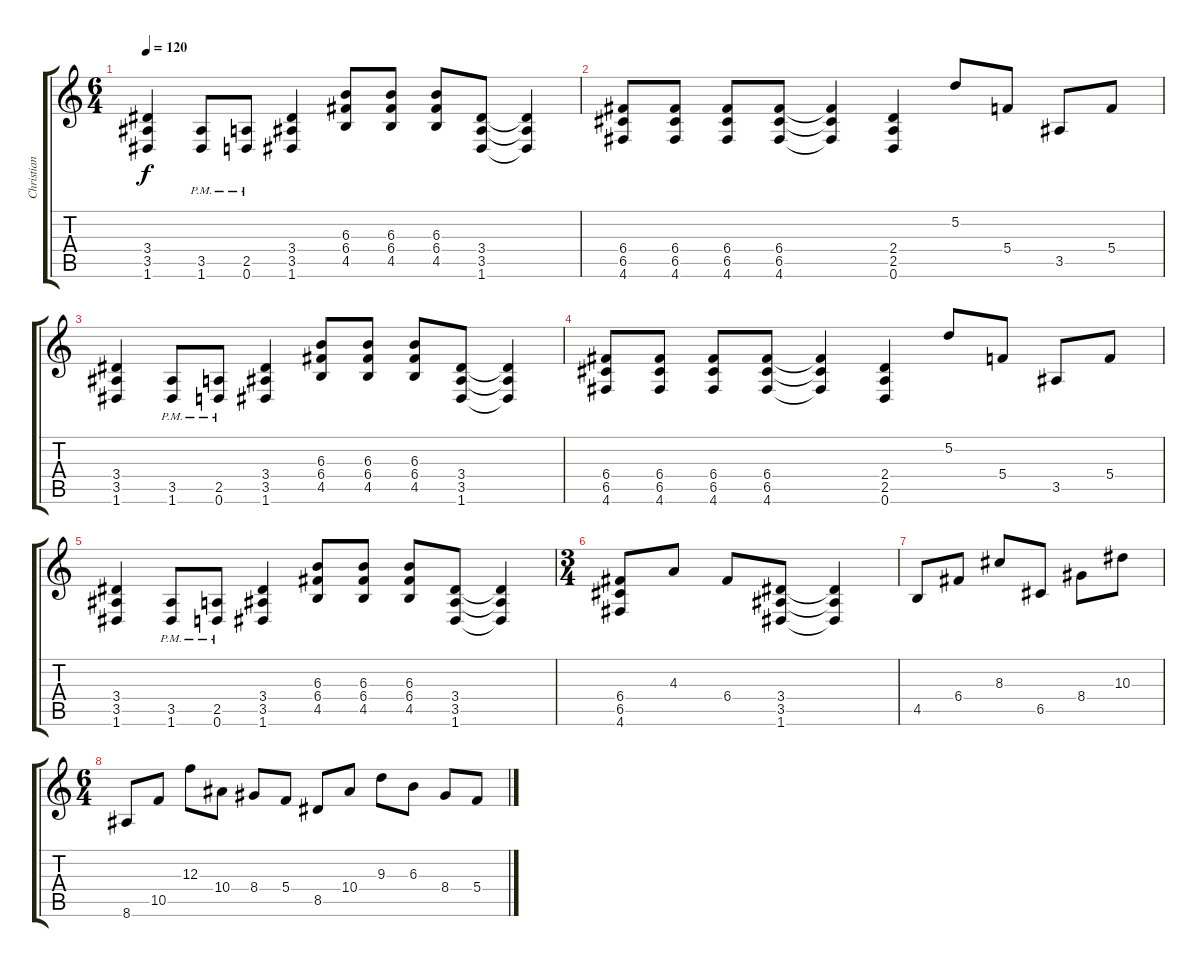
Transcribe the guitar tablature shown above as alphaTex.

\track ("Christian Muenzner - guitar" "Christian ") {instrument distortionguitar}
\staff {score tabs}
\tuning (D4 A3 F3 C3 G2 D2) {hide}
\ts (6 4)
\tempo 120
\clef g2
\ks c
(3.4 3.5 1.6).4{dy f} (3.5{pm} 1.6{pm}).8 (2.5{pm} 0.6{pm}).8 (3.4 3.5 1.6).4 (6.3 6.4 4.5).8 (6.3 6.4 4.5).8 (6.3 6.4 4.5).8 (3.4 3.5 1.6).8 (3.4{t} 3.5{t} 1.6{t}).4 |
(6.4 6.5 4.6).8 (6.4 6.5 4.6).8 (6.4 6.5 4.6).8 (6.4 6.5 4.6).8 (6.4{t} 6.5{t} 4.6{t}).4 (2.4 2.5 0.6).4 5.2.8 5.4.8 3.5.8 5.4.8 |
(3.4 3.5 1.6).4 (3.5{pm} 1.6{pm}).8 (2.5{pm} 0.6{pm}).8 (3.4 3.5 1.6).4 (6.3 6.4 4.5).8 (6.3 6.4 4.5).8 (6.3 6.4 4.5).8 (3.4 3.5 1.6).8 (3.4{t} 3.5{t} 1.6{t}).4 |
(6.4 6.5 4.6).8 (6.4 6.5 4.6).8 (6.4 6.5 4.6).8 (6.4 6.5 4.6).8 (6.4{t} 6.5{t} 4.6{t}).4 (2.4 2.5 0.6).4 5.2.8 5.4.8 3.5.8 5.4.8 |
(3.4 3.5 1.6).4 (3.5{pm} 1.6{pm}).8 (2.5{pm} 0.6{pm}).8 (3.4 3.5 1.6).4 (6.3 6.4 4.5).8 (6.3 6.4 4.5).8 (6.3 6.4 4.5).8 (3.4 3.5 1.6).8 (3.4{t} 3.5{t} 1.6{t}).4 |
\ts (3 4)
(6.4 6.5 4.6).8 4.3.8 6.4.8 (3.4 3.5 1.6).8 (3.4{t} 3.5{t} 1.6{t}).4 |
4.5.8 6.4.8 8.3.8 6.5.8 8.4.8 10.3.8 |
\ts (6 4)
8.6.8 10.5.8 12.3.8 10.4.8 8.4.8 5.4.8 8.5.8 10.4.8 9.3.8 6.3.8 8.4.8 5.4.8
